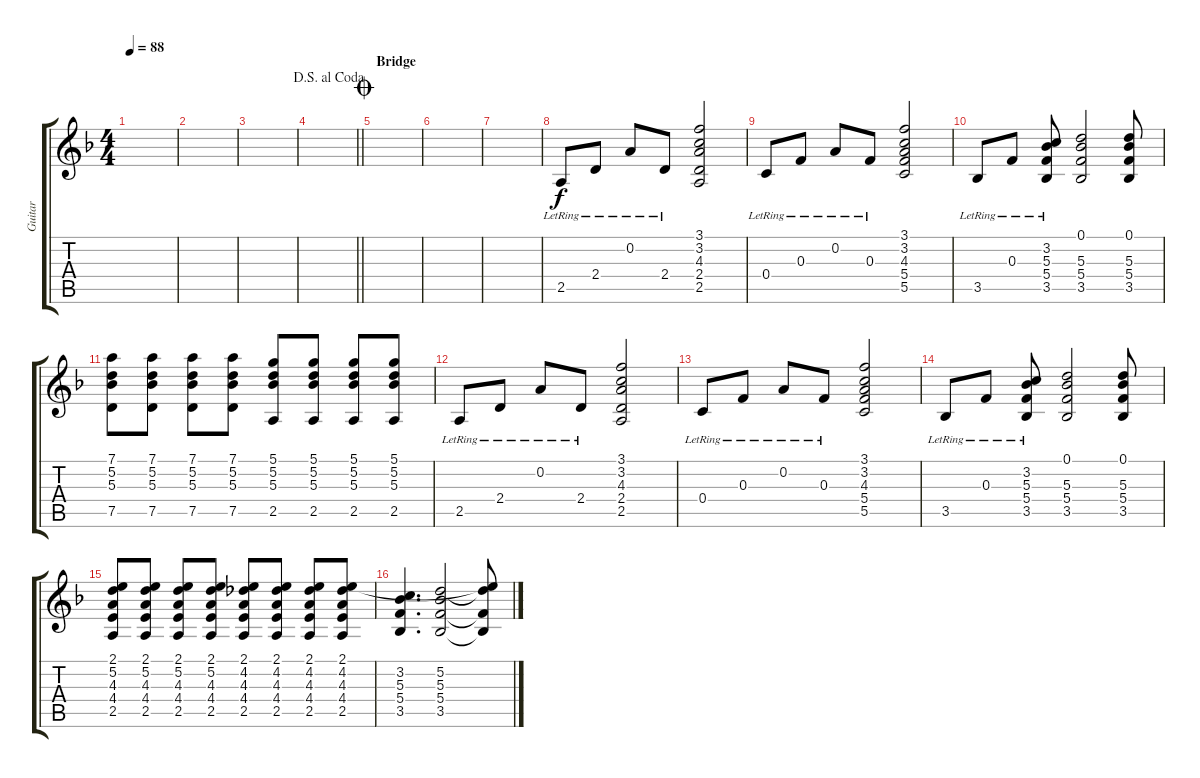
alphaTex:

\track ("Guitar" "Guitar") {mute instrument distortionguitar}
\staff {score tabs}
\tuning (D4 A3 F3 C3 G2 C2) {hide}
\ts (4 4)
\tempo 88
\clef g2
\ks f
|
|
|
\jump dalsegnoalcoda
\barLineRight lightlight
|
\section ("" "Bridge")
\jump coda
|
|
|
2.5{lr}.8 2.4{lr}.8 0.2{lr}.8 2.4{lr}.8 (3.1 3.2 4.3 2.4 2.5).2 |
0.4{lr}.8 0.3{lr}.8 0.2{lr}.8 0.3{lr}.8 (3.1 3.2 4.3 5.4 5.5).2 |
3.5{lr}.8 0.3{lr}.8 (3.2{lr} 5.3{lr} 5.4{lr} 3.5{lr}).8 (0.1 5.3 5.4 3.5).2 (0.1 5.3 5.4 3.5).8 |
(7.1 5.2 5.3 7.5).8 (7.1 5.2 5.3 7.5).8 (7.1 5.2 5.3 7.5).8 (7.1 5.2 5.3 7.5).8 (5.1 5.2 5.3 2.5).8 (5.1 5.2 5.3 2.5).8 (5.1 5.2 5.3 2.5).8 (5.1 5.2 5.3 2.5).8 |
2.5{lr}.8 2.4{lr}.8 0.2{lr}.8 2.4{lr}.8 (3.1 3.2 4.3 2.4 2.5).2 |
0.4{lr}.8 0.3{lr}.8 0.2{lr}.8 0.3{lr}.8 (3.1 3.2 4.3 5.4 5.5).2 |
3.5{lr}.8 0.3{lr}.8 (3.2{lr} 5.3{lr} 5.4{lr} 3.5{lr}).8 (0.1 5.3 5.4 3.5).2 (0.1 5.3 5.4 3.5).8 |
(2.1 5.2 4.3 4.4 2.5).8 (2.1 5.2 4.3 4.4 2.5).8 (2.1 5.2 4.3 4.4 2.5).8 (2.1 5.2 4.3 4.4 2.5).8 (2.1 4.2 4.3 4.4 2.5).8 (2.1 4.2 4.3 4.4 2.5).8 (2.1 4.2 4.3 4.4 2.5).8 (2.1 4.2 4.3 4.4 2.5).8 |
(3.2 5.3 5.4 3.5).4{d} (5.2 5.3 5.4 3.5).2 (2.1{t} 5.2{t} 5.4{t} 3.5{t}).8
